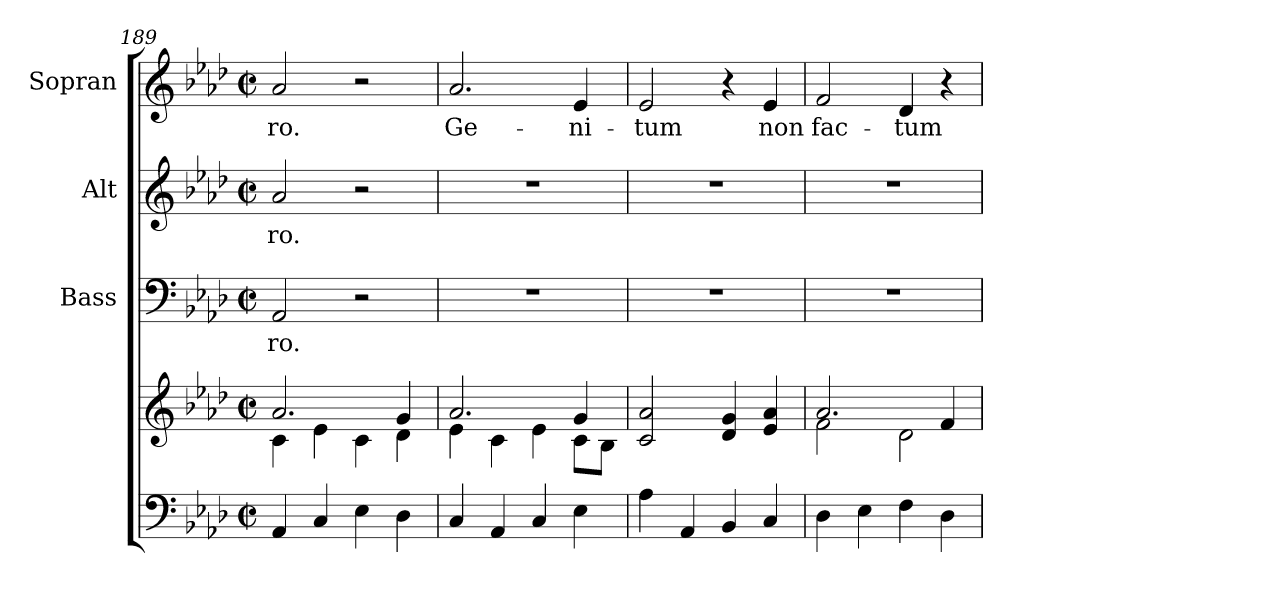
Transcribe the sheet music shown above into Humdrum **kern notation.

**kern	**kern	**kern	**text	**kern	**text	**kern	**text
*part4	*part4	*part3	*part3	*part2	*part2	*part1	*part1
*staff5	*staff4	*staff3	*staff3	*staff2	*staff2	*staff1	*staff1
*	*	*I"Bass	*	*I"Alt	*	*I"Sopran	*
*	*	*I'B.	*	*I'A.	*	*I'S.	*
*clefF4	*clefG2	*clefF4	*	*clefG2	*	*clefG2	*
*k[b-e-a-d-]	*k[b-e-a-d-]	*k[b-e-a-d-]	*	*k[b-e-a-d-]	*	*k[b-e-a-d-]	*
*A-:	*A-:	*A-:	*	*A-:	*	*A-:	*
*M2/2	*M2/2	*M2/2	*	*M2/2	*	*M2/2	*
*met(c|)	*met(c|)	*met(c|)	*	*met(c|)	*	*met(c|)	*
=189	=189	=189	=189	=189	=189	=189	=189
*	*^	*	*	*	*	*	*
!	!	!	!	!LO:LY:b	!	!LO:LY:b	!	!LO:LY:b
4AA-/	2.a-/	4c\	2AA-/	-ro.	2a-/	-ro.	2a-/	-ro.
4C/	.	4e-\	.	.	.	.	.	.
4E-\	.	4c\	2r	.	2r	.	2r	.
4D-\	4g/	4d-\	.	.	.	.	.	.
=190	=190	=190	=190	=190	=190	=190	=190	=190
!	!	!	!	!	!	!	!	!LO:LY:b
4C/	2.a-/	4e-\	1r	.	1r	.	2.a-/	Ge-
4AA-/	.	4c\	.	.	.	.	.	.
4C/	.	4e-\	.	.	.	.	.	.
!	!	!	!	!	!	!	!	!LO:LY:b
4E-\	4g/	8c\L	.	.	.	.	4e-/	-ni-
.	.	8B-\J	.	.	.	.	.	.
=191	=191	=191	=191	=191	=191	=191	=191	=191
!	!	!	!	!	!	!	!	!LO:LY:b
*	*v	*v	*	*	*	*	*	*
4A-\	2c/ 2a-/	1r	.	1r	.	2e-/	-tum
4AA-/	.	.	.	.	.	.	.
4BB-/	4d-/ 4g/	.	.	.	.	4r	.
!	!	!	!	!	!	!	!LO:LY:b
4C/	4e-/ 4a-/	.	.	.	.	4e-/	non
=192	=192	=192	=192	=192	=192	=192	=192
*	*^	*	*	*	*	*	*
!	!	!	!	!	!	!	!	!LO:LY:b
4D-\	2.a-/	2f\	1r	.	1r	.	2f/	fac-
4E-\	.	.	.	.	.	.	.	.
!	!	!	!	!	!	!	!	!LO:LY:b
4F\	.	2d-\	.	.	.	.	4d-/	-tum
4D-\	4f/	.	.	.	.	.	4r	.
*	*v	*v	*	*	*	*	*	*
=	=	=	=	=	=	=	=
*-	*-	*-	*-	*-	*-	*-	*-
